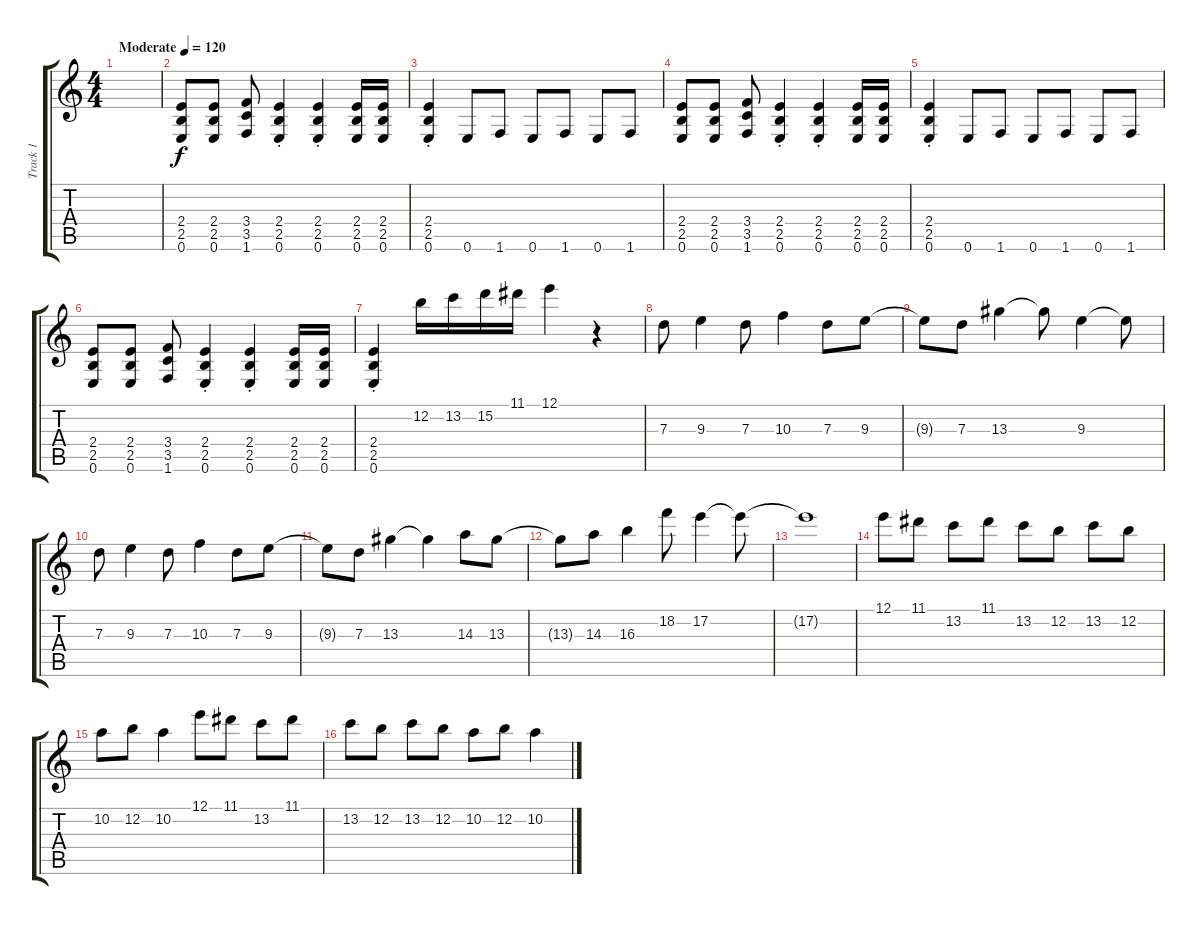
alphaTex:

\track ("Track 1" "Track 1") {instrument distortionguitar}
\staff {score tabs}
\tuning (E4 B3 G3 D3 A2 E2) {hide}
\ts (4 4)
\tempo (120 "Moderate")
\clef g2
\ks c
|
(2.4 2.5 0.6).8 (2.4 2.5 0.6).8 (3.4 3.5 1.6).8 (2.4{st} 2.5{st} 0.6{st}).4 (2.4{st} 2.5{st} 0.6{st}).4 (2.4 2.5 0.6).16 (2.4 2.5 0.6).16 |
(2.4{st} 2.5{st} 0.6{st}).4 0.6.8 1.6.8 0.6.8 1.6.8 0.6.8 1.6.8 |
(2.4 2.5 0.6).8 (2.4 2.5 0.6).8 (3.4 3.5 1.6).8 (2.4{st} 2.5{st} 0.6{st}).4 (2.4{st} 2.5{st} 0.6{st}).4 (2.4 2.5 0.6).16 (2.4 2.5 0.6).16 |
(2.4{st} 2.5{st} 0.6{st}).4 0.6.8 1.6.8 0.6.8 1.6.8 0.6.8 1.6.8 |
(2.4 2.5 0.6).8 (2.4 2.5 0.6).8 (3.4 3.5 1.6).8 (2.4{st} 2.5{st} 0.6{st}).4 (2.4{st} 2.5{st} 0.6{st}).4 (2.4 2.5 0.6).16 (2.4 2.5 0.6).16 |
(2.4{st} 2.5{st} 0.6{st}).4 12.2.16 13.2.16 15.2.16 11.1.16 12.1.4 r.4 |
7.3.8 9.3.4 7.3.8 10.3.4 7.3.8 9.3.8 |
9.3{t}.8 7.3.8 13.3.4 13.3{t}.8 9.3.4 9.3{t}.8 |
7.3.8 9.3.4 7.3.8 10.3.4 7.3.8 9.3.8 |
9.3{t}.8 7.3.8 13.3.4 13.3{t}.4 14.3.8 13.3.8 |
13.3{t}.8 14.3.8 16.3.4 18.2.8 17.2.4 17.2{t}.8 |
17.2{t}.1 |
12.1.8 11.1.8 13.2.8 11.1.8 13.2.8 12.2.8 13.2.8 12.2.8 |
10.2.8 12.2.8 10.2.4 12.1.8 11.1.8 13.2.8 11.1.8 |
13.2.8 12.2.8 13.2.8 12.2.8 10.2.8 12.2.8 10.2.4
